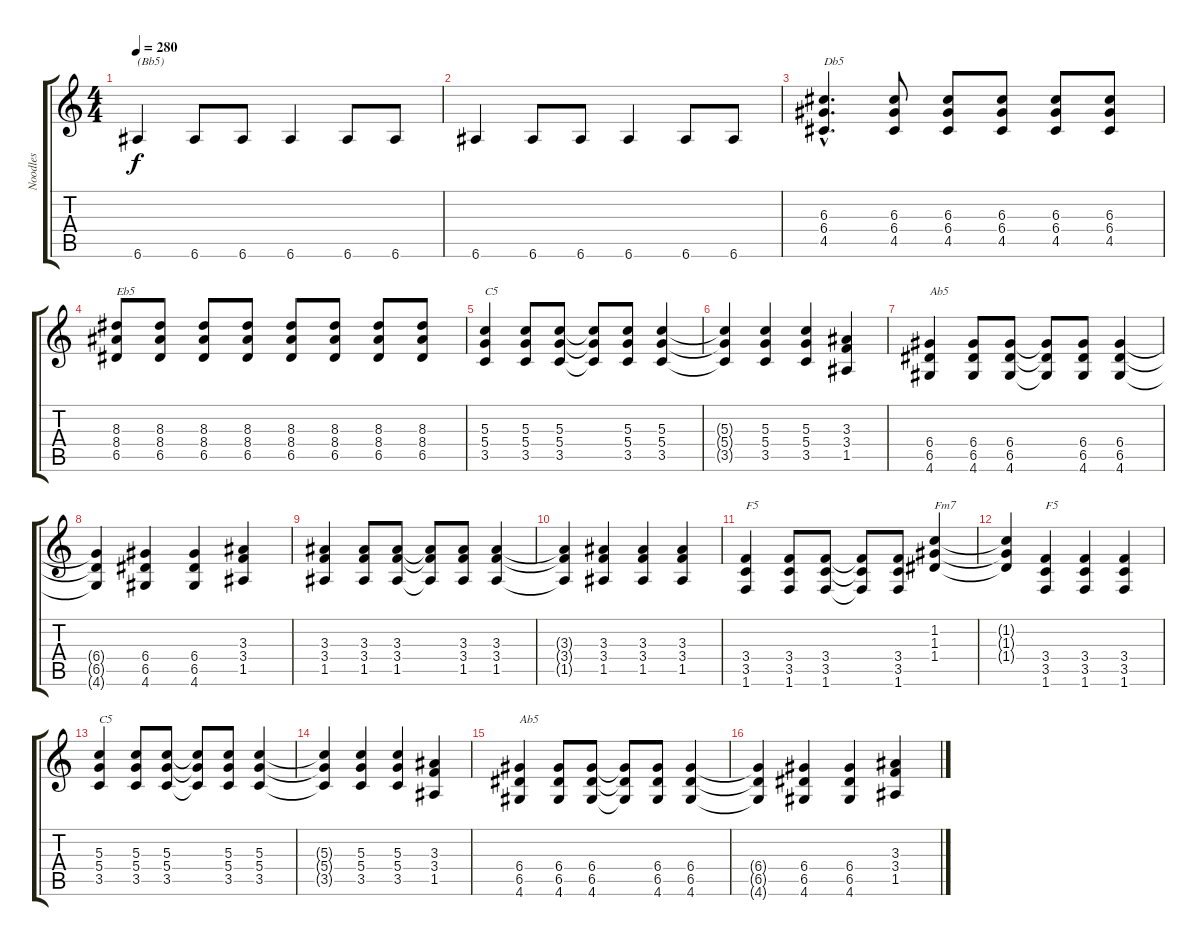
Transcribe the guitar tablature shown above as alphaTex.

\track ("Noodles" "Noodles") {instrument distortionguitar}
\staff {score tabs}
\tuning (E4 B3 G3 D3 A2 E2) {hide}
\ts (4 4)
\tempo 280
\clef g2
\ks c
6.6.4{txt "(Bb5)" dy f} 6.6.8 6.6.8 6.6.4 6.6.8 6.6.8 |
6.6.4 6.6.8 6.6.8 6.6.4 6.6.8 6.6.8 |
(6.3{hac} 6.4{hac} 4.5{hac}).4{d txt "Db5"} (6.3 6.4 4.5).8 (6.3 6.4 4.5).8 (6.3 6.4 4.5).8 (6.3 6.4 4.5).8 (6.3 6.4 4.5).8 |
(8.3 8.4 6.5).8{txt "Eb5"} (8.3 8.4 6.5).8 (8.3 8.4 6.5).8 (8.3 8.4 6.5).8 (8.3 8.4 6.5).8 (8.3 8.4 6.5).8 (8.3 8.4 6.5).8 (8.3 8.4 6.5).8 |
(5.3 5.4 3.5).4{txt "C5"} (5.3 5.4 3.5).8 (5.3 5.4 3.5).8 (5.3{t} 5.4{t} 3.5{t}).8 (5.3 5.4 3.5).8 (5.3 5.4 3.5).4 |
(5.3{t} 5.4{t} 3.5{t}).4 (5.3 5.4 3.5).4 (5.3 5.4 3.5).4 (3.3 3.4 1.5).4 |
(6.4 6.5 4.6).4{txt "Ab5"} (6.4 6.5 4.6).8 (6.4 6.5 4.6).8 (6.4{t} 6.5{t} 4.6{t}).8 (6.4 6.5 4.6).8 (6.4 6.5 4.6).4 |
(6.4{t} 6.5{t} 4.6{t}).4 (6.4 6.5 4.6).4 (6.4 6.5 4.6).4 (3.3 3.4 1.5).4 |
(3.3 3.4 1.5).4 (3.3 3.4 1.5).8 (3.3 3.4 1.5).8 (3.3{t} 3.4{t} 1.5{t}).8 (3.3 3.4 1.5).8 (3.3 3.4 1.5).4 |
(3.3{t} 3.4{t} 1.5{t}).4 (3.3 3.4 1.5).4 (3.3 3.4 1.5).4 (3.3 3.4 1.5).4 |
(3.4 3.5 1.6).4{txt "F5"} (3.4 3.5 1.6).8 (3.4 3.5 1.6).8 (3.4{t} 3.5{t} 1.6{t}).8 (3.4 3.5 1.6).8 (1.2 1.3 1.4).4{txt "Fm7"} |
(1.2{t} 1.3{t} 1.4{t}).4 (3.4 3.5 1.6).4{txt "F5"} (3.4 3.5 1.6).4 (3.4 3.5 1.6).4 |
(5.3 5.4 3.5).4{txt "C5"} (5.3 5.4 3.5).8 (5.3 5.4 3.5).8 (5.3{t} 5.4{t} 3.5{t}).8 (5.3 5.4 3.5).8 (5.3 5.4 3.5).4 |
(5.3{t} 5.4{t} 3.5{t}).4 (5.3 5.4 3.5).4 (5.3 5.4 3.5).4 (3.3 3.4 1.5).4 |
(6.4 6.5 4.6).4{txt "Ab5"} (6.4 6.5 4.6).8 (6.4 6.5 4.6).8 (6.4{t} 6.5{t} 4.6{t}).8 (6.4 6.5 4.6).8 (6.4 6.5 4.6).4 |
(6.4{t} 6.5{t} 4.6{t}).4 (6.4 6.5 4.6).4 (6.4 6.5 4.6).4 (3.3 3.4 1.5).4
